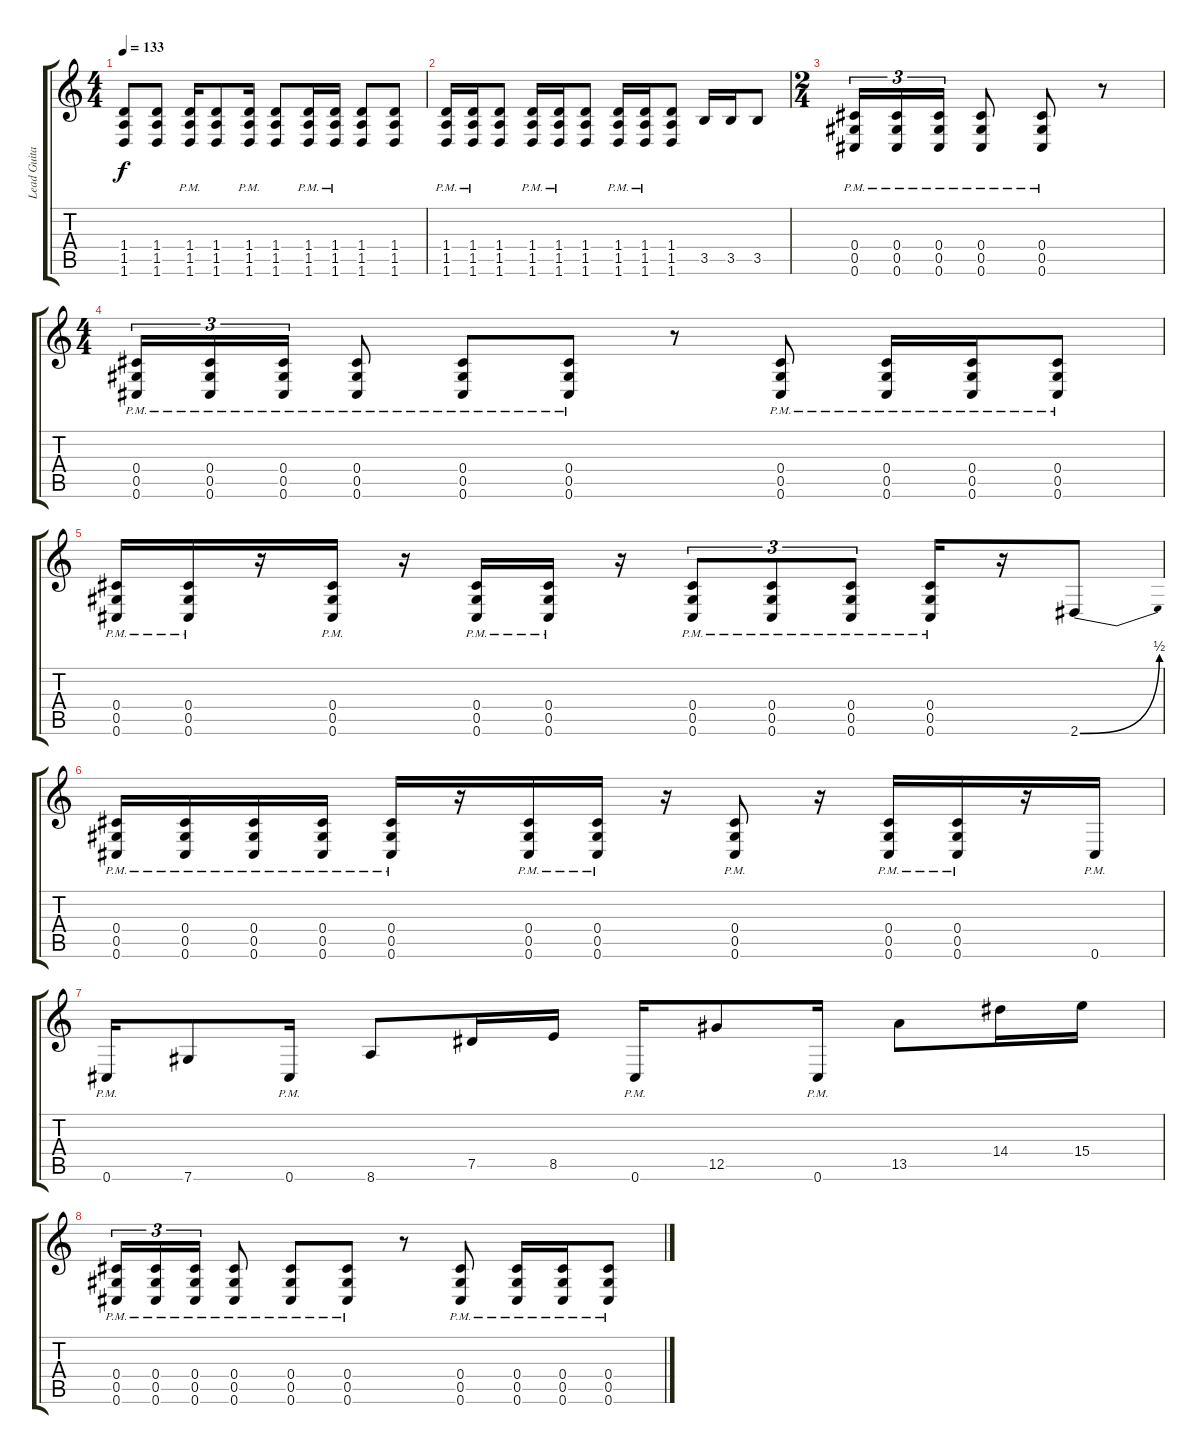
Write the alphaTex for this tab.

\track ("Lead Guitar" "Lead Guita") {instrument distortionguitar}
\staff {score tabs}
\tuning (Eb4 Bb3 Gb3 Db3 Ab2 Db2) {hide}
\ts (4 4)
\tempo 133
\clef g2
\ks c
(1.4 1.5 1.6).8{dy f} (1.4 1.5 1.6).8 (1.4{pm} 1.5{pm} 1.6{pm}).16 (1.4 1.5 1.6).8 (1.4{pm} 1.5{pm} 1.6{pm}).16 (1.4 1.5 1.6).8 (1.4{pm} 1.5{pm} 1.6{pm}).16 (1.4{pm} 1.5{pm} 1.6{pm}).16 (1.4 1.5 1.6).8 (1.4 1.5 1.6).8 |
(1.4{pm} 1.5{pm} 1.6{pm}).16 (1.4{pm} 1.5{pm} 1.6{pm}).16 (1.4 1.5 1.6).8 (1.4{pm} 1.5{pm} 1.6{pm}).16 (1.4{pm} 1.5{pm} 1.6{pm}).16 (1.4 1.5 1.6).8 (1.4{pm} 1.5{pm} 1.6{pm}).16 (1.4{pm} 1.5{pm} 1.6{pm}).16 (1.4 1.5 1.6).8 3.5.16 3.5.16 3.5.8 |
\ts (2 4)
(0.4{pm} 0.5{pm} 0.6{pm}).16{tu (3 2)} (0.4{pm} 0.5{pm} 0.6{pm}).16{tu (3 2)} (0.4{pm} 0.5{pm} 0.6{pm}).16{tu (3 2)} (0.4{pm} 0.5{pm} 0.6{pm}).8 (0.4{pm} 0.5{pm} 0.6{pm}).8 r.8 |
\ts (4 4)
(0.4{pm} 0.5{pm} 0.6{pm}).16{tu (3 2)} (0.4{pm} 0.5{pm} 0.6{pm}).16{tu (3 2)} (0.4{pm} 0.5{pm} 0.6{pm}).16{tu (3 2)} (0.4{pm} 0.5{pm} 0.6{pm}).8 (0.4{pm} 0.5{pm} 0.6{pm}).8 (0.4{pm} 0.5{pm} 0.6{pm}).8 r.8 (0.4{pm} 0.5{pm} 0.6{pm}).8 (0.4{pm} 0.5{pm} 0.6{pm}).16 (0.4{pm} 0.5{pm} 0.6{pm}).16 (0.4{pm} 0.5{pm} 0.6{pm}).8 |
(0.4{pm} 0.5{pm} 0.6{pm}).16 (0.4{pm} 0.5{pm} 0.6{pm}).16 r.16 (0.4{pm} 0.5{pm} 0.6{pm}).16 r.16 (0.4{pm} 0.5{pm} 0.6{pm}).16 (0.4{pm} 0.5{pm} 0.6{pm}).16 r.16 (0.4{pm} 0.5{pm} 0.6{pm}).8{tu (3 2)} (0.4{pm} 0.5{pm} 0.6{pm}).8{tu (3 2)} (0.4{pm} 0.5{pm} 0.6{pm}).8{tu (3 2)} (0.4{pm} 0.5{pm} 0.6{pm}).16 r.16 2.6{be (bend 0 0 60 2)}.8 |
(0.4{pm} 0.5{pm} 0.6{pm}).16 (0.4{pm} 0.5{pm} 0.6{pm}).16 (0.4{pm} 0.5{pm} 0.6{pm}).16 (0.4{pm} 0.5{pm} 0.6{pm}).16 (0.4{pm} 0.5{pm} 0.6{pm}).16 r.16 (0.4{pm} 0.5{pm} 0.6{pm}).16 (0.4{pm} 0.5{pm} 0.6{pm}).16 r.16 (0.4{pm} 0.5{pm} 0.6{pm}).8 r.16 (0.4{pm} 0.5{pm} 0.6{pm}).16 (0.4{pm} 0.5{pm} 0.6{pm}).16 r.16 0.6{pm}.16 |
0.6{pm}.16 7.6.8 0.6{pm}.16 8.6.8 7.5.16 8.5.16 0.6{pm}.16 12.5.8 0.6{pm}.16 13.5.8 14.4.16 15.4.16 |
(0.4{pm} 0.5{pm} 0.6{pm}).16{tu (3 2)} (0.4{pm} 0.5{pm} 0.6{pm}).16{tu (3 2)} (0.4{pm} 0.5{pm} 0.6{pm}).16{tu (3 2)} (0.4{pm} 0.5{pm} 0.6{pm}).8 (0.4{pm} 0.5{pm} 0.6{pm}).8 (0.4{pm} 0.5{pm} 0.6{pm}).8 r.8 (0.4{pm} 0.5{pm} 0.6{pm}).8 (0.4{pm} 0.5{pm} 0.6{pm}).16 (0.4{pm} 0.5{pm} 0.6{pm}).16 (0.4{pm} 0.5{pm} 0.6{pm}).8
